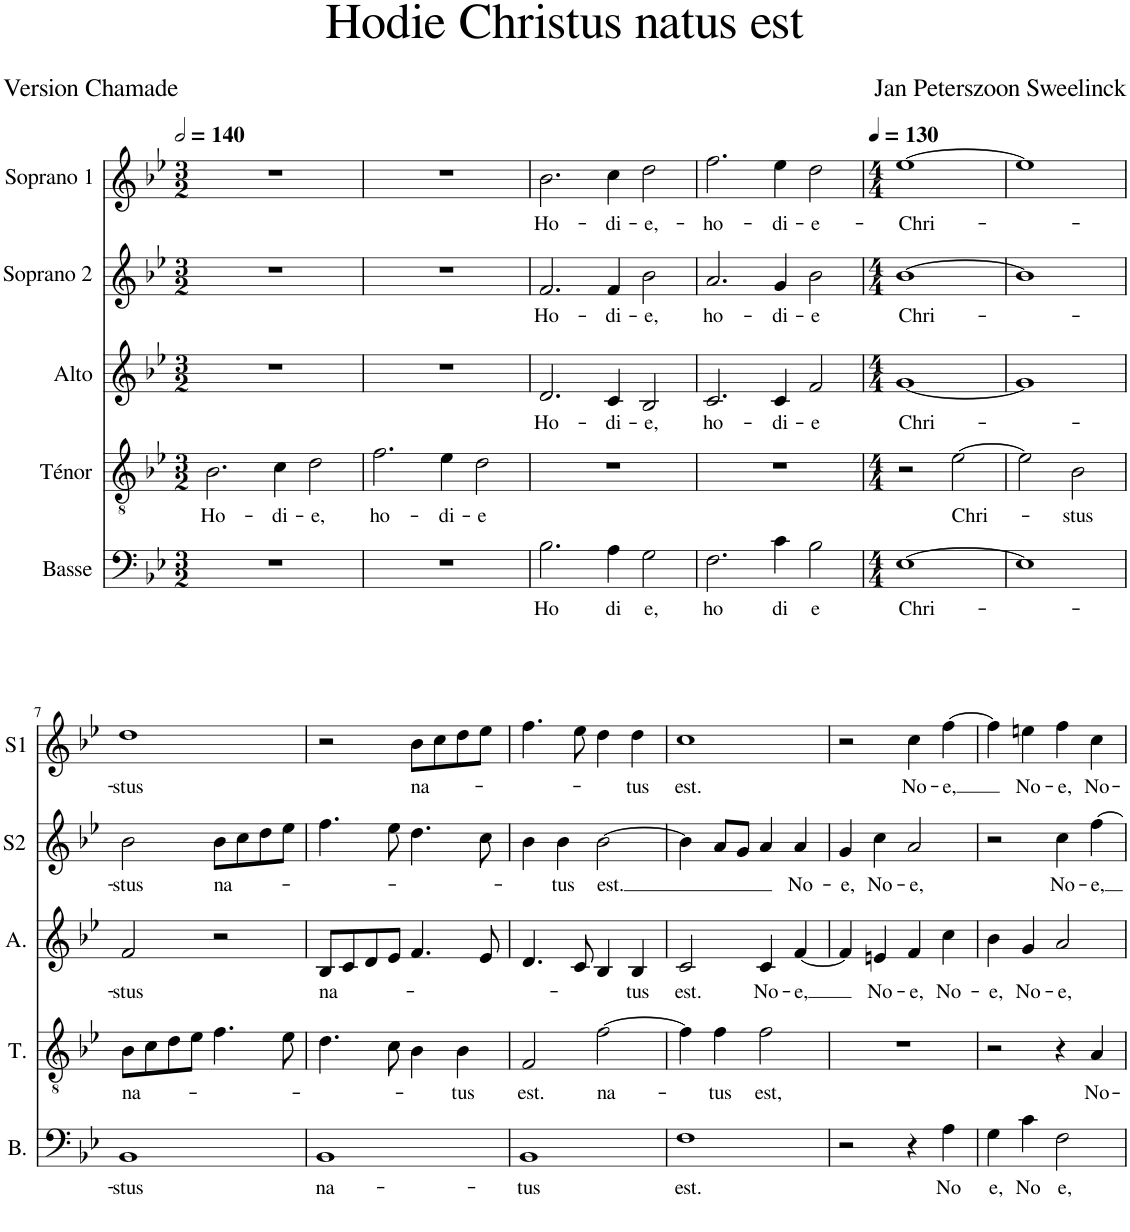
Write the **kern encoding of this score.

**kern	**text	**kern	**text	**kern	**text	**kern	**text	**kern	**text
*part5	*part5	*part4	*part4	*part3	*part3	*part2	*part2	*part1	*part1
*staff5	*staff5	*staff4	*staff4	*staff3	*staff3	*staff2	*staff2	*staff1	*staff1
*I"Basse	*	*I"Ténor	*	*I"Alto	*	*I"Soprano 2	*	*I"Soprano 1	*
*I'B.	*	*I'T.	*	*I'A.	*	*I'S2	*	*I'S1	*
*clefF4	*	*clefGv2	*	*clefG2	*	*clefG2	*	*clefG2	*
*k[b-e-]	*	*k[b-e-]	*	*k[b-e-]	*	*k[b-e-]	*	*k[b-e-]	*
*M3/2	*	*M3/2	*	*M3/2	*	*M3/2	*	*M3/2	*
*MM280	*	*MM280	*	*MM280	*	*MM280	*	*MM280	*
=1	=1	=1	=1	=1	=1	=1	=1	=1	=1
!	!	!	!LO:LY:b	!	!	!	!	!	!
1.r	.	2.B-\	Ho-	1.r	.	1.r	.	1.r	.
!	!	!	!LO:LY:b	!	!	!	!	!	!
.	.	4c\	-di-	.	.	.	.	.	.
!	!	!	!LO:LY:b	!	!	!	!	!	!
.	.	2d\	-e,	.	.	.	.	.	.
=2	=2	=2	=2	=2	=2	=2	=2	=2	=2
!	!	!	!LO:LY:b	!	!	!	!	!	!
1.r	.	2.f\	ho-	1.r	.	1.r	.	1.r	.
!	!	!	!LO:LY:b	!	!	!	!	!	!
.	.	4e-\	-di-	.	.	.	.	.	.
!	!	!	!LO:LY:b	!	!	!	!	!	!
.	.	2d\	-e	.	.	.	.	.	.
=3	=3	=3	=3	=3	=3	=3	=3	=3	=3
!	!LO:LY:b	!	!	!	!LO:LY:b	!	!LO:LY:b	!	!LO:LY:b
2.B-\	Ho	1.r	.	2.d/	Ho-	2.f/	Ho-	2.b-\	Ho-
!	!LO:LY:b	!	!	!	!LO:LY:b	!	!LO:LY:b	!	!LO:LY:b
4A\	di	.	.	4c/	-di-	4f/	-di-	4cc\	-di-
!	!LO:LY:b	!	!	!	!LO:LY:b	!	!LO:LY:b	!	!LO:LY:b
2G\	e,	.	.	2B-/	-e,	2b-\	-e,	2dd\	-e,-
=4	=4	=4	=4	=4	=4	=4	=4	=4	=4
!	!LO:LY:b	!	!	!	!LO:LY:b	!	!LO:LY:b	!	!LO:LY:b
2.F\	ho	1.r	.	2.c/	ho-	2.a/	ho-	2.ff\	-ho-
!	!LO:LY:b	!	!	!	!LO:LY:b	!	!LO:LY:b	!	!LO:LY:b
4c\	di	.	.	4c/	-di-	4g/	-di-	4ee-\	-di-
!	!LO:LY:b	!	!	!	!LO:LY:b	!	!LO:LY:b	!	!LO:LY:b
2B-\	e	.	.	2f/	-e	2b-\	-e	2dd\	-e-
=5	=5	=5	=5	=5	=5	=5	=5	=5	=5
*M4/4	*	*M4/4	*	*M4/4	*	*M4/4	*	*M4/4	*
*	*	*	*	*	*	*	*	*MM130	*
!	!LO:LY:b	!	!	!	!LO:LY:b	!	!LO:LY:b	!	!LO:LY:b
[1E-	Chri-	2r	.	[1g	Chri-	[1b-	Chri-	[1ee-	-Chri-
!	!	!	!LO:LY:b	!	!	!	!	!	!
.	.	[2e-\	Chri-	.	.	.	.	.	.
=6	=6	=6	=6	=6	=6	=6	=6	=6	=6
1E-]	.	2e-\]	.	1g]	.	1b-]	.	1ee-]	.
!	!	!	!LO:LY:b	!	!	!	!	!	!
.	.	2B-\	-stus	.	.	.	.	.	.
!!LO:LB:g=z
=7	=7	=7	=7	=7	=7	=7	=7	=7	=7
!	!LO:LY:b	!	!LO:LY:b	!	!LO:LY:b	!	!LO:LY:b	!	!LO:LY:b
1BB-	-stus	8B-\L	na-	2f/	-stus	2b-\	-stus	1dd	-stus
.	.	8c\	.	.	.	.	.	.	.
.	.	8d\	.	.	.	.	.	.	.
.	.	8e-\J	.	.	.	.	.	.	.
!	!	!	!	!	!	!	!LO:LY:b	!	!
.	.	4.f\	.	2r	.	8b-\L	na-	.	.
.	.	.	.	.	.	8cc\	.	.	.
.	.	.	.	.	.	8dd\	.	.	.
.	.	8e-\	.	.	.	8ee-\J	.	.	.
=8	=8	=8	=8	=8	=8	=8	=8	=8	=8
!	!LO:LY:b	!	!	!	!LO:LY:b	!	!	!	!
1BB-	na-	4.d\	.	8B-/L	na-	4.ff\	.	2r	.
.	.	.	.	8c/	.	.	.	.	.
.	.	.	.	8d/	.	.	.	.	.
.	.	8c\	.	8e-/J	.	8ee-\	.	.	.
!	!	!	!	!	!	!	!	!	!LO:LY:b
.	.	4B-\	.	4.f/	.	4.dd\	.	8b-\L	na-
.	.	.	.	.	.	.	.	8cc\	.
!	!	!	!LO:LY:b	!	!	!	!	!	!
.	.	4B-\	-tus	.	.	.	.	8dd\	.
.	.	.	.	8e-/	.	8cc\	.	8ee-\J	.
=9	=9	=9	=9	=9	=9	=9	=9	=9	=9
!	!LO:LY:b	!	!LO:LY:b	!	!	!	!	!	!
1BB-	-tus	2F/	est.	4.d/	.	4b-\	.	4.ff\	.
!	!	!	!	!	!	!	!LO:LY:b	!	!
.	.	.	.	.	.	4b-\	-tus	.	.
.	.	.	.	8c/	.	.	.	8ee-\	.
!	!	!	!LO:LY:b	!	!	!	!LO:LY:b	!	!
.	.	[2f\	na-	4B-/	.	[2b-\	est.	4dd\	.
!	!	!	!	!	!LO:LY:b	!	!	!	!LO:LY:b
.	.	.	.	4B-/	-tus	.	.	4dd\	tus
=10	=10	=10	=10	=10	=10	=10	=10	=10	=10
!	!LO:LY:b	!	!	!	!LO:LY:b	!	!	!	!LO:LY:b
1F	est.	4f\]	.	2c/	est.	4b-\]	.	1cc	est.
!	!	!	!LO:LY:b	!	!	!	!	!	!
.	.	4f\	-tus	.	.	8a/L	.	.	.
.	.	.	.	.	.	8g/J	.	.	.
!	!	!	!LO:LY:b	!	!LO:LY:b	!	!	!	!
.	.	2f\	est,	4c/	No-	4a/	.	.	.
!	!	!	!	!	!LO:LY:b	!	!LO:LY:b	!	!
.	.	.	.	[4f/	-e,	4a/	No-	.	.
=11	=11	=11	=11	=11	=11	=11	=11	=11	=11
!	!	!	!	!	!	!	!LO:LY:b	!	!
2r	.	1r	.	4f/]	.	4g/	-e,	2r	.
!	!	!	!	!	!LO:LY:b	!	!LO:LY:b	!	!
.	.	.	.	4en/	No-	4cc\	No-	.	.
!	!	!	!	!	!LO:LY:b	!	!LO:LY:b	!	!LO:LY:b
4r	.	.	.	4f/	-e,	2a/	-e,	4cc\	No-
!	!LO:LY:b	!	!	!	!LO:LY:b	!	!	!	!LO:LY:b
4A\	No	.	.	4cc\	No-	.	.	[4ff\	-e,
=12	=12	=12	=12	=12	=12	=12	=12	=12	=12
!	!LO:LY:b	!	!	!	!LO:LY:b	!	!	!	!
4G\	e,	2r	.	4b-\	-e,	2r	.	4ff\]	.
!	!LO:LY:b	!	!	!	!LO:LY:b	!	!	!	!LO:LY:b
4c\	No	.	.	4g/	No-	.	.	4een\	No-
!	!LO:LY:b	!	!	!	!LO:LY:b	!	!LO:LY:b	!	!LO:LY:b
2F\	e,	4r	.	2a/	-e,	4cc\	No-	4ff\	-e,
!	!	!	!LO:LY:b	!	!	!	!LO:LY:b	!	!LO:LY:b
.	.	4A/	No-	.	.	[4ff\	-e,	4cc\	No-
=	=	=	=	=	=	=	=	=	=
*-	*-	*-	*-	*-	*-	*-	*-	*-	*-
